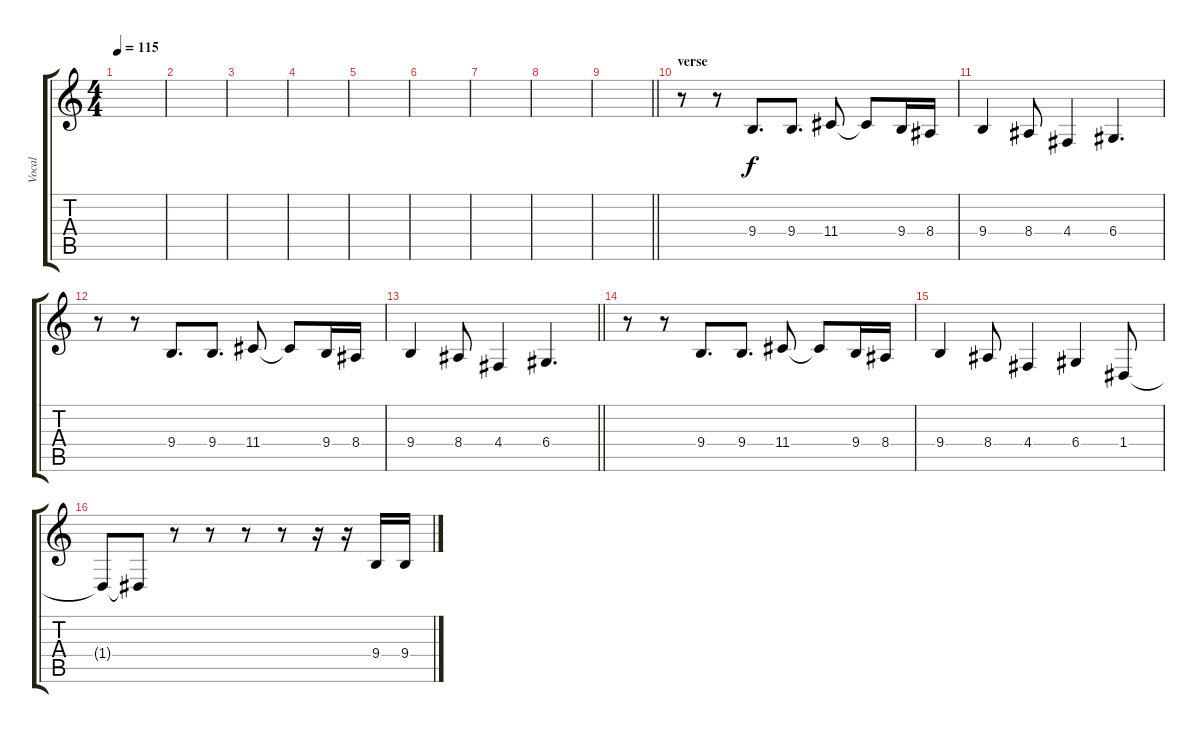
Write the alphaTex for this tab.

\track ("Vocal" "Vocal") {instrument flute}
\staff {score tabs}
\tuning (E4 B3 G3 D3 A2 E2) {hide}
\ts (4 4)
\tempo 115
\clef g2
\ks c
|
|
|
|
|
|
|
|
\barLineRight lightlight
|
\section ("" "verse")
r.8 r.8 9.4.8{d} 9.4.8{d} 11.4.8 11.4{t}.8 9.4.16 8.4.16 |
9.4.4 8.4.8 4.4.4 6.4.4{d} |
r.8 r.8 9.4.8{d} 9.4.8{d} 11.4.8 11.4{t}.8 9.4.16 8.4.16 |
\barLineRight lightlight
9.4.4 8.4.8 4.4.4 6.4.4{d} |
r.8 r.8 9.4.8{d} 9.4.8{d} 11.4.8 11.4{t}.8 9.4.16 8.4.16 |
9.4.4 8.4.8 4.4.4 6.4.4 1.4.8 |
1.4{t}.8 1.4{t}.8 r.8 r.8 r.8 r.8 r.16 r.16 9.4.16 9.4.16
